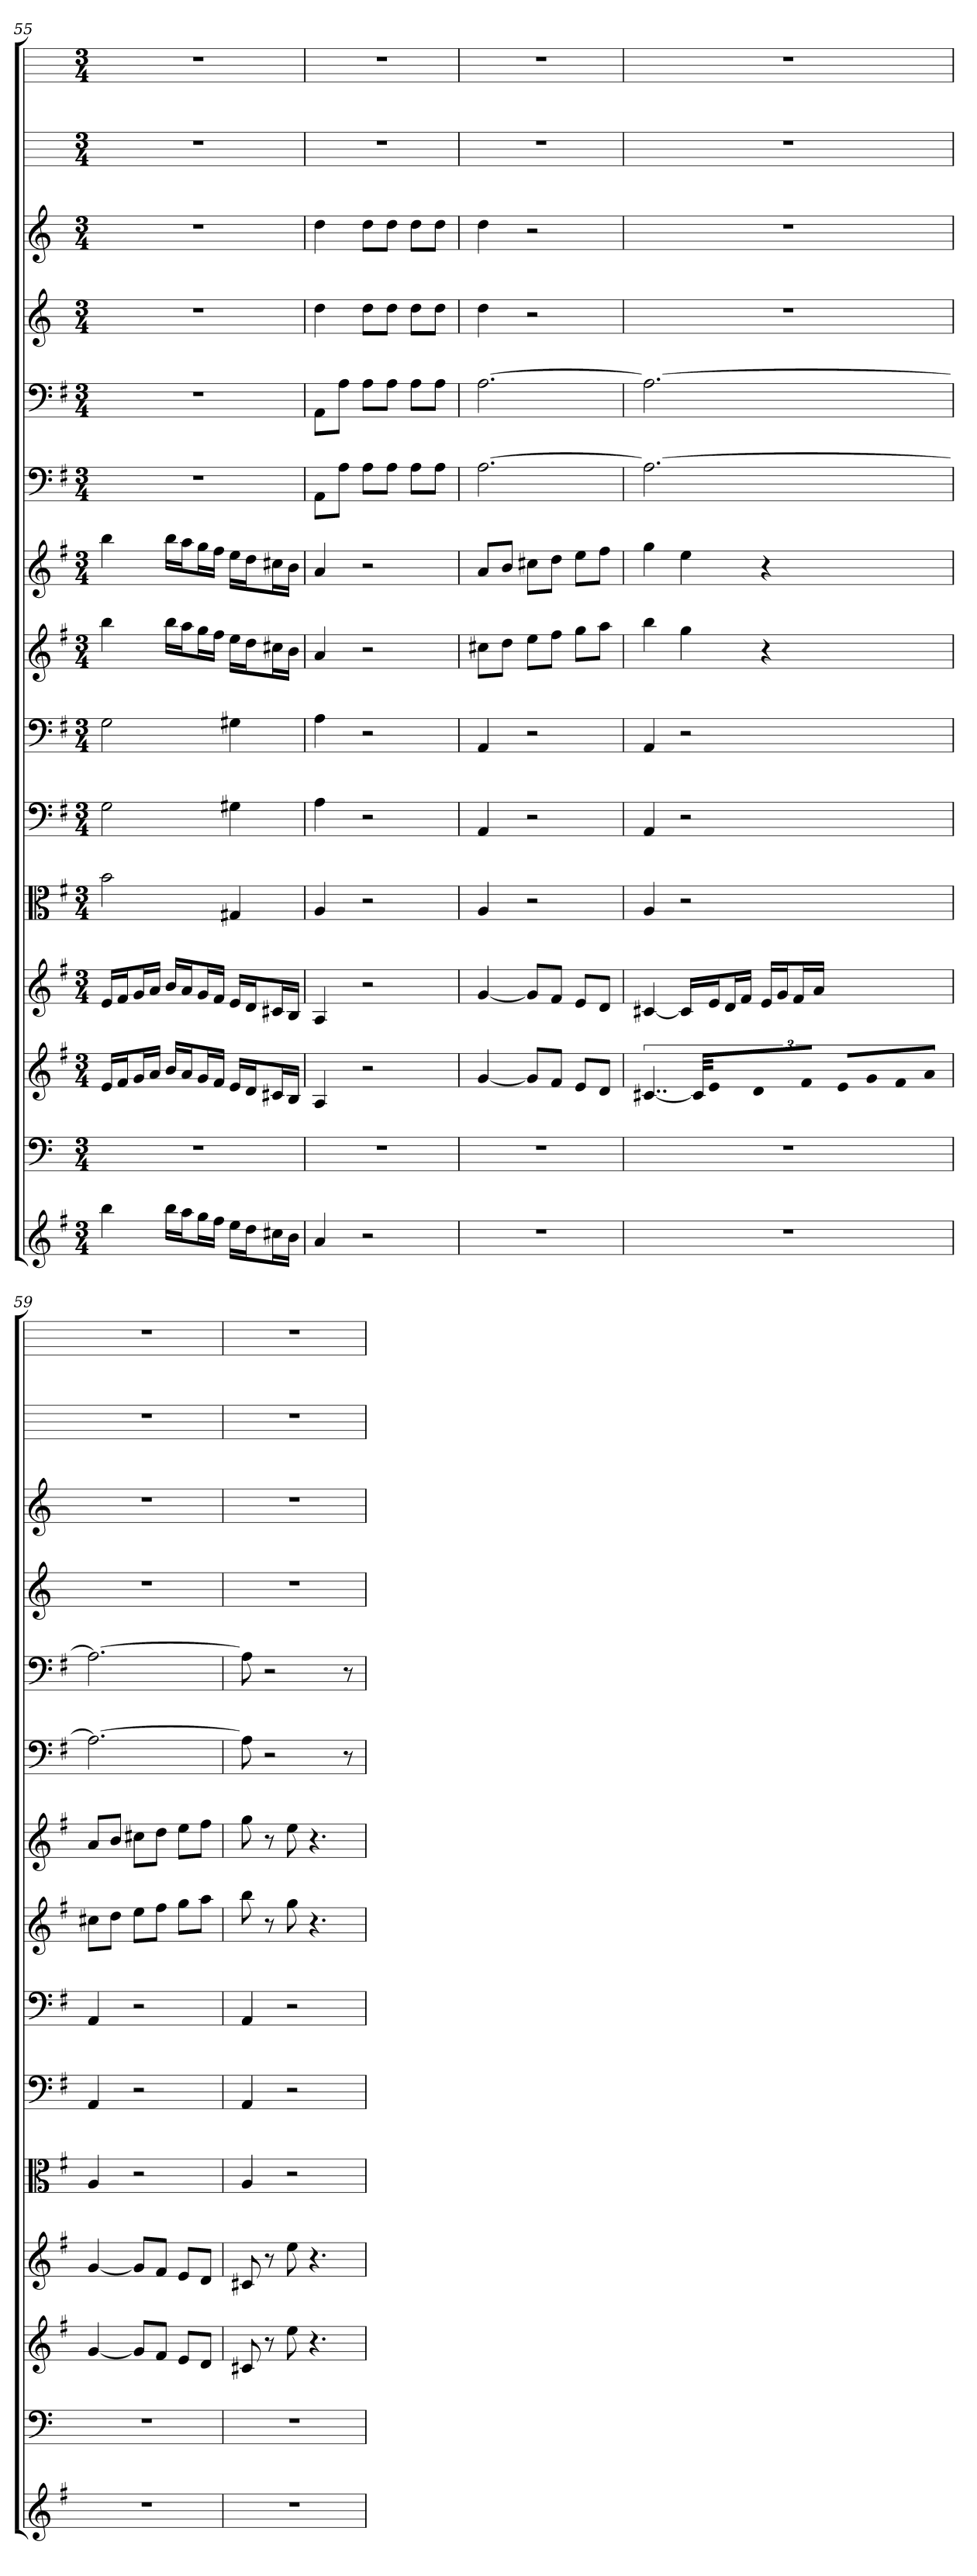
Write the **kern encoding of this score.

**kern	**kern	**kern	**kern	**kern	**kern	**kern	**kern	**kern	**kern	**kern	**kern	**kern	**kern	**kern
*part15	*part14	*part13	*part12	*part11	*part10	*part9	*part8	*part7	*part6	*part5	*part4	*part3	*part2	*part1
*staff15	*staff14	*staff13	*staff12	*staff11	*staff10	*staff9	*staff8	*staff7	*staff6	*staff5	*staff4	*staff3	*staff2	*staff1
*	*clefF4	*	*	*clefC3	*clefF4	*clefF4	*	*	*clefF4	*clefF4	*	*	*	*
*k[f#]	*k[]	*k[f#]	*k[f#]	*k[f#]	*k[f#]	*k[f#]	*k[f#]	*k[f#]	*k[f#]	*k[f#]	*k[]	*k[]	*k[]	*k[]
*M3/4	*M3/4	*M3/4	*M3/4	*M3/4	*M3/4	*M3/4	*M3/4	*M3/4	*M3/4	*M3/4	*M3/4	*M3/4	*M3/4	*M3/4
=55	=55	=55	=55	=55	=55	=55	=55	=55	=55	=55	=55	=55	=55	=55
4bb	2.r	16eLL	16eLL	2b	2G	2G	4bb	4bb	2.r	2.r	2.r	2.r	2.r	2.r
.	.	16f#J	16f#J	.	.	.	.	.	.	.	.	.	.	.
.	.	16gL	16gL	.	.	.	.	.	.	.	.	.	.	.
.	.	16aJJ	16aJJ	.	.	.	.	.	.	.	.	.	.	.
16bbLL	.	16bLL	16bLL	.	.	.	16bbLL	16bbLL	.	.	.	.	.	.
16aaJ	.	16aJ	16aJ	.	.	.	16aaJ	16aaJ	.	.	.	.	.	.
16ggL	.	16gL	16gL	.	.	.	16ggL	16ggL	.	.	.	.	.	.
16ff#JJ	.	16f#JJ	16f#JJ	.	.	.	16ff#JJ	16ff#JJ	.	.	.	.	.	.
16eeLL	.	16eLL	16eLL	4G#X	4G#X	4G#X	16eeLL	16eeLL	.	.	.	.	.	.
16ddJ	.	16dJ	16dJ	.	.	.	16ddJ	16ddJ	.	.	.	.	.	.
16cc#XL	.	16c#XL	16c#XL	.	.	.	16cc#XL	16cc#XL	.	.	.	.	.	.
16bJJ	.	16BJJ	16BJJ	.	.	.	16bJJ	16bJJ	.	.	.	.	.	.
=56	=56	=56	=56	=56	=56	=56	=56	=56	=56	=56	=56	=56	=56	=56
4a	2.r	4A	4A	4A	4A	4A	4a	4a	8AA\L	8AA\L	4dd	4dd	2.r	2.r
.	.	.	.	.	.	.	.	.	8A\J	8A\J	.	.	.	.
2r	.	2r	2r	2r	2r	2r	2r	2r	8A\L	8A\L	8ddL	8ddL	.	.
.	.	.	.	.	.	.	.	.	8A\J	8A\J	8ddJ	8ddJ	.	.
.	.	.	.	.	.	.	.	.	8A\L	8A\L	8ddL	8ddL	.	.
.	.	.	.	.	.	.	.	.	8A\J	8A\J	8ddJ	8ddJ	.	.
=57	=57	=57	=57	=57	=57	=57	=57	=57	=57	=57	=57	=57	=57	=57
2.r	2.r	[4g	[4g	4A	4AA	4AA	8cc#XL	8aL	[2.A	[2.A	4dd	4dd	2.r	2.r
.	.	.	.	.	.	.	8ddJ	8bJ	.	.	.	.	.	.
.	.	8gL]	8gL]	2r	2r	2r	8eeL	8cc#XL	.	.	2r	2r	.	.
.	.	8f#J	8f#J	.	.	.	8ff#J	8ddJ	.	.	.	.	.	.
.	.	8eL	8eL	.	.	.	8ggL	8eeL	.	.	.	.	.	.
.	.	8dJ	8dJ	.	.	.	8aaJ	8ff#J	.	.	.	.	.	.
=58	=58	=58	=58	=58	=58	=58	=58	=58	=58	=58	=58	=58	=58	=58
2.r	2.r	[6..c#X	[4c#X	4A	4AA	4AA	4bb	4gg	2.A_	2.A_	2.r	2.r	2.r	2.r
.	.	.	16c#LL]	2r	2r	2r	4gg	4ee	.	.	.	.	.	.
.	.	48c#KLL]	.	.	.	.	.	.	.	.	.	.	.	.
.	.	16eJ	16eJ	.	.	.	.	.	.	.	.	.	.	.
.	.	16dL	16dL	.	.	.	.	.	.	.	.	.	.	.
.	.	16f#JJ	16f#JJ	.	.	.	.	.	.	.	.	.	.	.
.	.	16eLL	16eLL	.	.	.	4r	4r	.	.	.	.	.	.
.	.	16gJ	16gJ	.	.	.	.	.	.	.	.	.	.	.
.	.	16f#L	16f#L	.	.	.	.	.	.	.	.	.	.	.
.	.	16aJJ	16aJJ	.	.	.	.	.	.	.	.	.	.	.
=59	=59	=59	=59	=59	=59	=59	=59	=59	=59	=59	=59	=59	=59	=59
2.r	2.r	[4g	[4g	4A	4AA	4AA	8cc#XL	8aL	2.A_	2.A_	2.r	2.r	2.r	2.r
.	.	.	.	.	.	.	8ddJ	8bJ	.	.	.	.	.	.
.	.	8gL]	8gL]	2r	2r	2r	8eeL	8cc#XL	.	.	.	.	.	.
.	.	8f#J	8f#J	.	.	.	8ff#J	8ddJ	.	.	.	.	.	.
.	.	8eL	8eL	.	.	.	8ggL	8eeL	.	.	.	.	.	.
.	.	8dJ	8dJ	.	.	.	8aaJ	8ff#J	.	.	.	.	.	.
=60	=60	=60	=60	=60	=60	=60	=60	=60	=60	=60	=60	=60	=60	=60
2.r	2.r	8c#X	8c#X	4A	4AA	4AA	8bb	8gg	8A]	8A]	2.r	2.r	2.r	2.r
.	.	8r	8r	.	.	.	8r	8r	2r	2r	.	.	.	.
.	.	8ee	8ee	2r	2r	2r	8gg	8ee	.	.	.	.	.	.
.	.	4.r	4.r	.	.	.	4.r	4.r	.	.	.	.	.	.
.	.	.	.	.	.	.	.	.	8r	8r	.	.	.	.
=	=	=	=	=	=	=	=	=	=	=	=	=	=	=
*-	*-	*-	*-	*-	*-	*-	*-	*-	*-	*-	*-	*-	*-	*-
